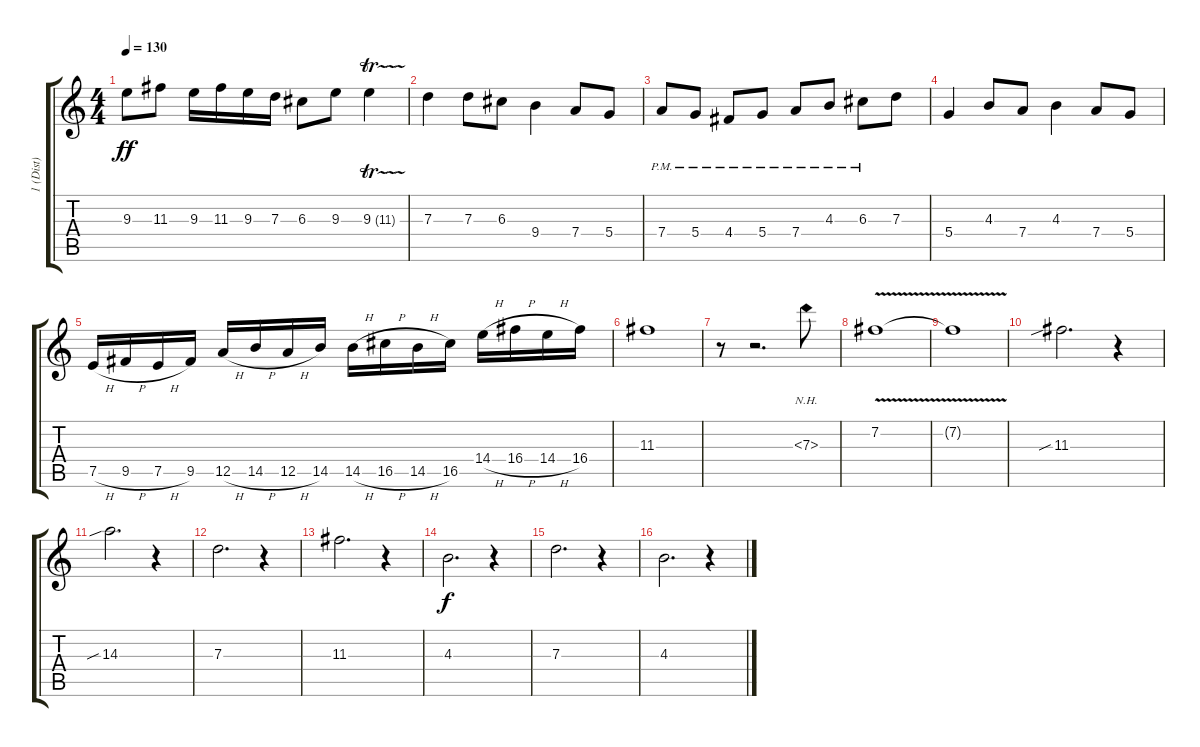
\track ("1 (Dist)" "1 (Dist)") {instrument distortionguitar}
\staff {score tabs}
\tuning (E4 B3 G3 D3 A2 D2) {hide}
\ts (4 4)
\tempo 130
\clef g2
\ks c
9.3.8{dy ff} 11.3.8 9.3.16 11.3.16 9.3.16 7.3.16 6.3.8 9.3.8 9.3{tr (11 32)}.4 |
7.3.4 7.3.8 6.3.8 9.4.4 7.4.8 5.4.8 |
7.4{pm}.8 5.4{pm}.8 4.4{pm}.8 5.4{pm}.8 7.4{pm}.8 4.3{pm}.8 6.3{pm}.8 7.3.8 |
5.4.4 4.3.8 7.4.8 4.3.4 7.4.8 5.4.8 |
7.5{h}.16 9.5{h}.16 7.5{h}.16 9.5.16 12.5{h}.16 14.5{h}.16 12.5{h}.16 14.5.16 14.5{h}.16 16.5{h}.16 14.5{h}.16 16.5.16 14.4{h}.16 16.4{h}.16 14.4{h}.16 16.4.16 |
11.3.1 |
r.8 r.2{d} 7.3{nh}.8 |
7.2{v}.1 |
7.2{v t}.1 |
11.3{sib}.2{d} r.4 |
14.3{sib}.2{d} r.4 |
7.3.2{d} r.4 |
11.3.2{d} r.4 |
4.3.2{d dy f} r.4 |
7.3.2{d} r.4 |
4.3.2{d} r.4
